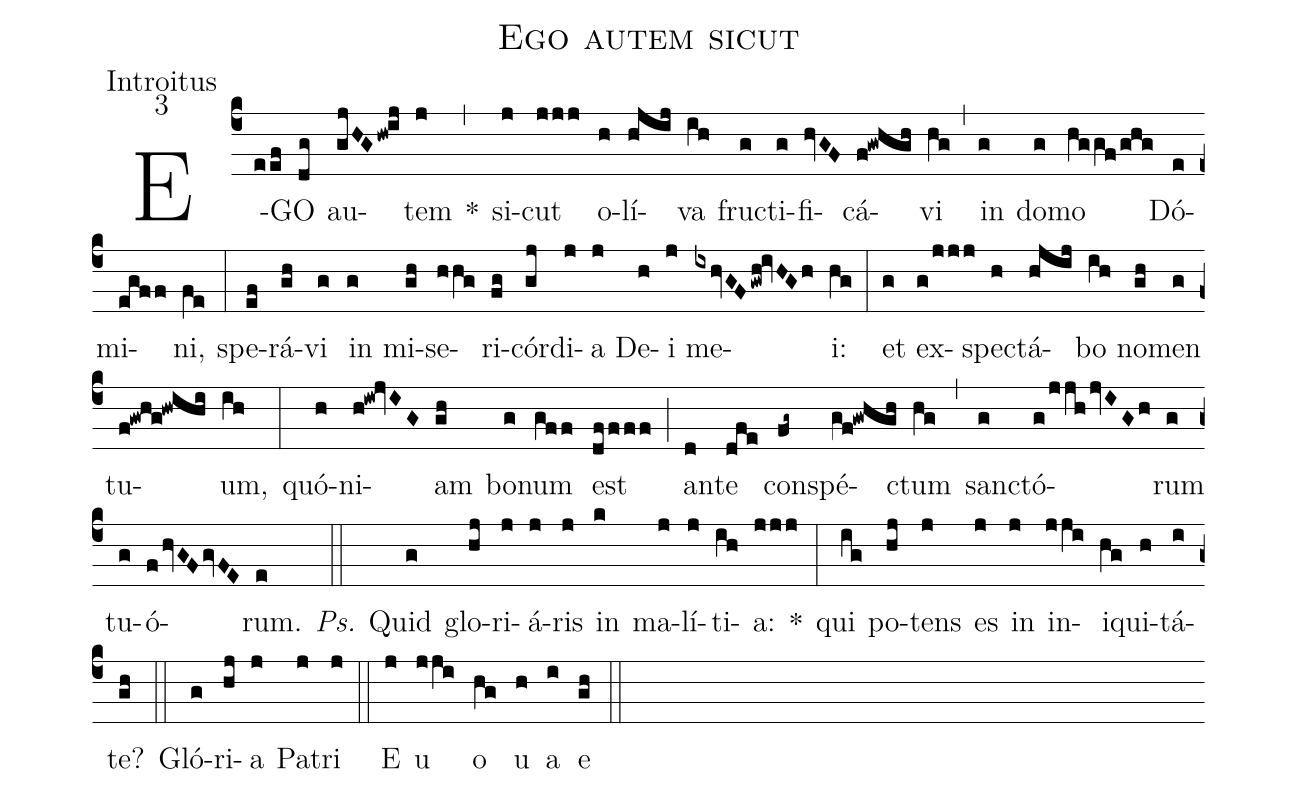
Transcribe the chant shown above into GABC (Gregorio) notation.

name:Ego autem sicut;
office-part:Introitus;
mode:3;
%%
(c4) E(eef)GO(dg) au(gjHGhw!ij)tem(j) *(,) si(j)cut(jjj) o(h)lí(hjij)va(ih) fru(g)cti(g)fi(hvGF)cá(f!gwhgh)vi(hg) (,) in(g) do(g)mo(hggf/ghg) Dó(e)mi(egff)ni,(fe) (:) spe(ef)rá(gh)vi(g) in(g) mi(gh)se(hhg)ri(fg)cór(gj)di(j)a(j) De(h)i(j) me(ixhvGF/gwh!ivHGh)i:(hg) (:) et(g) ex(g/jjj)spe(h)ctá(hjij)bo(ih) no(gh)men(g) tu(f!gwhg!hwihi)um,(ih) (:) quó(h)ni(h!iw!jvIG)am(gh) bo(g)num(gff) est(dffff) (;) an(d)te(dfe) con(fg~)spé(gf!gwhgh)ctum(hg) (,) sanc(g)tó(g/jjh/jvIGh)rum(g) tu(g)ó(f/hvGF/gvFE)rum.(e) <i>Ps.</i>(::) Quid(g) glo(hj)ri(j)á(j)ris(j) in(k) ma(j)lí(j)ti(ih)a:(jjj) *(:) qui(ig) po(hj)tens(j) es(j) in(j) in(jji)i(hg)qui(h)tá(i)te?(gh) (::) Gló(g)ri(hj)a(j) Pa(j)tri(j) (::) E(j) u(jji) o(hg) u(h) a(i) e(gh) (::)
